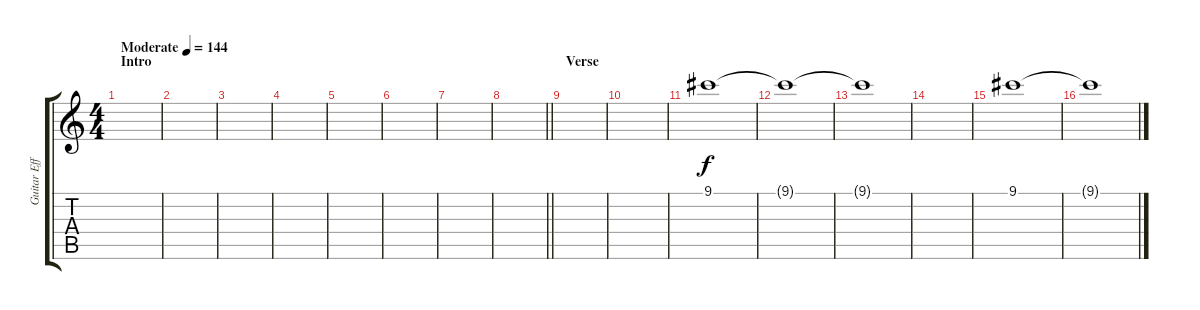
\track ("Guitar Effects" "Guitar Eff") {instrument distortionguitar}
\staff {score tabs}
\tuning (E4 B3 G3 D3 A2 E2) {hide}
\ts (4 4)
\section ("" "Intro")
\tempo (144 "Moderate")
\clef g2
\ks c
|
|
|
|
|
|
|
\barLineRight lightlight
|
\section ("" "Verse")
|
|
9.1.1{volume 10} |
9.1{t}.1 |
9.1{t}.1{volume 4} |
|
9.1.1{volume 10} |
9.1{t}.1
